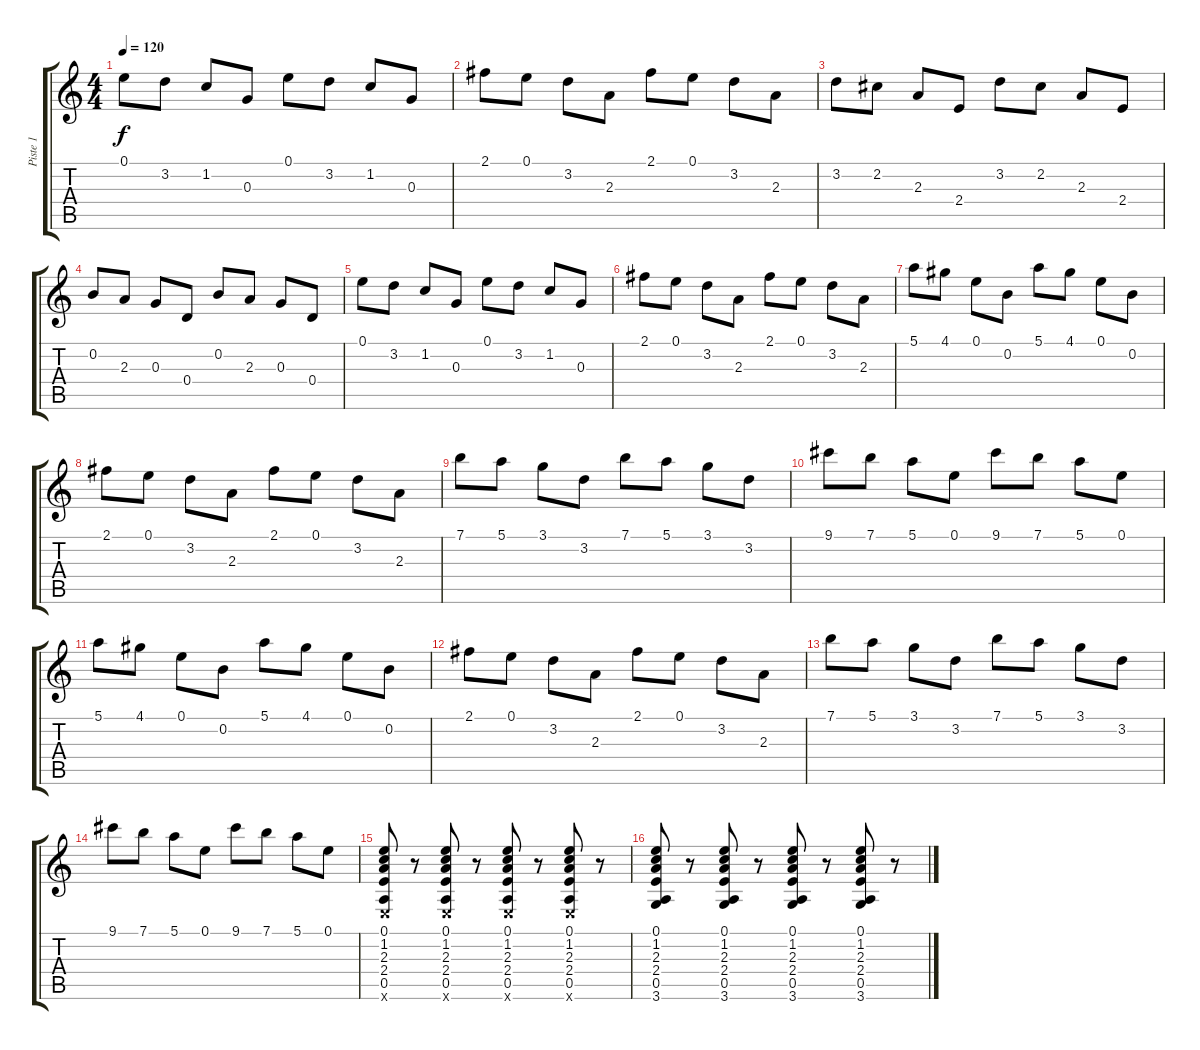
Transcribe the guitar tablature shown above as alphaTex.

\track ("Piste 1" "Piste 1") {instrument distortionguitar}
\staff {score tabs}
\tuning (E4 B3 G3 D3 A2 E2) {hide}
\ts (4 4)
\tempo 120
\clef g2
\ks c
0.1.8{dy f} 3.2.8 1.2.8 0.3.8 0.1.8 3.2.8 1.2.8 0.3.8 |
2.1.8 0.1.8 3.2.8 2.3.8 2.1.8 0.1.8 3.2.8 2.3.8 |
3.2.8 2.2.8 2.3.8 2.4.8 3.2.8 2.2.8 2.3.8 2.4.8 |
0.2.8 2.3.8 0.3.8 0.4.8 0.2.8 2.3.8 0.3.8 0.4.8 |
0.1.8 3.2.8 1.2.8 0.3.8 0.1.8 3.2.8 1.2.8 0.3.8 |
2.1.8 0.1.8 3.2.8 2.3.8 2.1.8 0.1.8 3.2.8 2.3.8 |
5.1.8 4.1.8 0.1.8 0.2.8 5.1.8 4.1.8 0.1.8 0.2.8 |
2.1.8 0.1.8 3.2.8 2.3.8 2.1.8 0.1.8 3.2.8 2.3.8 |
7.1.8 5.1.8 3.1.8 3.2.8 7.1.8 5.1.8 3.1.8 3.2.8 |
9.1.8 7.1.8 5.1.8 0.1.8 9.1.8 7.1.8 5.1.8 0.1.8 |
5.1.8 4.1.8 0.1.8 0.2.8 5.1.8 4.1.8 0.1.8 0.2.8 |
2.1.8 0.1.8 3.2.8 2.3.8 2.1.8 0.1.8 3.2.8 2.3.8 |
7.1.8 5.1.8 3.1.8 3.2.8 7.1.8 5.1.8 3.1.8 3.2.8 |
9.1.8 7.1.8 5.1.8 0.1.8 9.1.8 7.1.8 5.1.8 0.1.8 |
(0.1 1.2 2.3 2.4 0.5 0.6{x}).8 r.8 (0.1 1.2 2.3 2.4 0.5 0.6{x}).8 r.8 (0.1 1.2 2.3 2.4 0.5 0.6{x}).8 r.8 (0.1 1.2 2.3 2.4 0.5 0.6{x}).8 r.8 |
(0.1 1.2 2.3 2.4 0.5 3.6).8 r.8 (0.1 1.2 2.3 2.4 0.5 3.6).8 r.8 (0.1 1.2 2.3 2.4 0.5 3.6).8 r.8 (0.1 1.2 2.3 2.4 0.5 3.6).8 r.8
